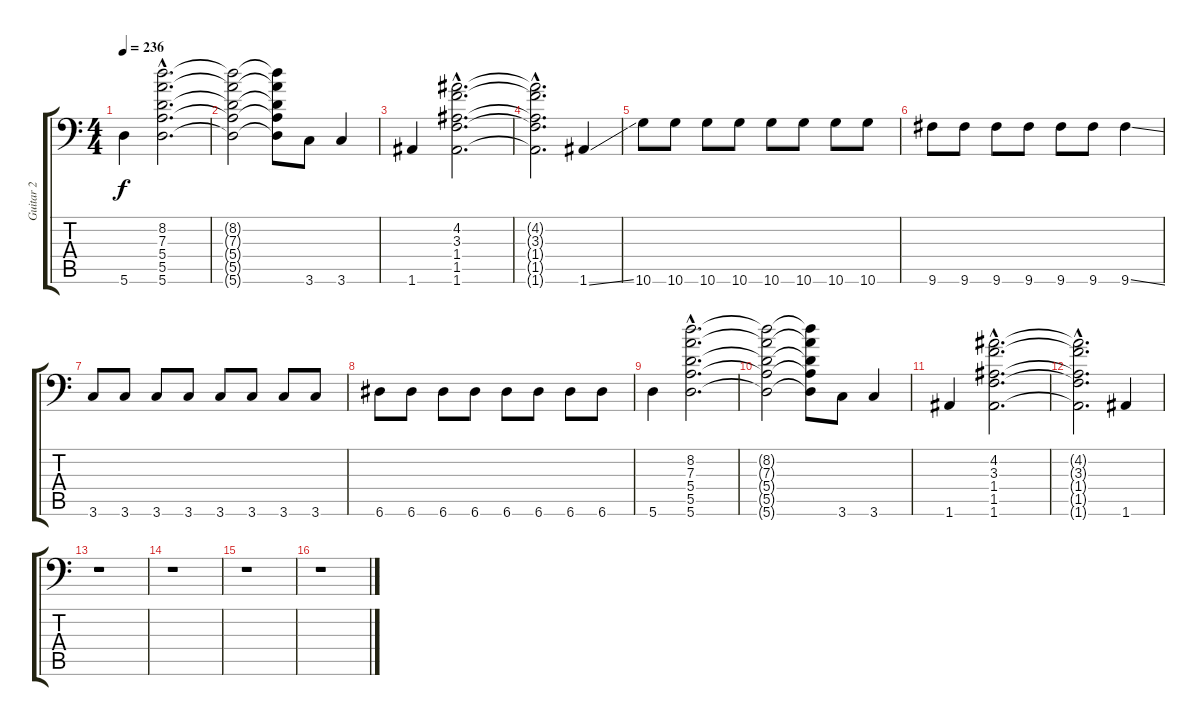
\track ("Guitar 2" "Guitar 2") {instrument distortionguitar}
\staff {score tabs}
\tuning (B3 Gb3 D3 A2 E2 A1) {hide}
\ts (4 4)
\tempo 236
\clef f4
\ks c
5.6.4{dy f} (8.2{hac} 7.3{hac} 5.4{hac} 5.5{hac} 5.6{hac}).2{d} |
(8.2{t} 7.3{t} 5.4{t} 5.5{t} 5.6{t}).2 (8.2{t} 7.3{t} 5.4{t} 5.5{t} 5.6{t}).8 3.6.8 3.6.4 |
1.6.4 (4.2{hac} 3.3{hac} 1.4{hac} 1.5{hac} 1.6{hac}).2{d} |
(4.2{hac t} 3.3{hac t} 1.4{hac t} 1.5{hac t} 1.6{hac t}).2{d} 1.6{ss}.4 |
10.6.8 10.6.8 10.6.8 10.6.8 10.6.8 10.6.8 10.6.8 10.6.8 |
9.6.8 9.6.8 9.6.8 9.6.8 9.6.8 9.6.8 9.6{ss}.4 |
3.6.8 3.6.8 3.6.8 3.6.8 3.6.8 3.6.8 3.6.8 3.6.8 |
6.6.8 6.6.8 6.6.8 6.6.8 6.6.8 6.6.8 6.6.8 6.6.8 |
5.6.4 (8.2{hac} 7.3{hac} 5.4{hac} 5.5{hac} 5.6{hac}).2{d} |
(8.2{t} 7.3{t} 5.4{t} 5.5{t} 5.6{t}).2 (8.2{t} 7.3{t} 5.4{t} 5.5{t} 5.6{t}).8 3.6.8 3.6.4 |
1.6.4 (4.2{hac} 3.3{hac} 1.4{hac} 1.5{hac} 1.6{hac}).2{d} |
(4.2{hac t} 3.3{hac t} 1.4{hac t} 1.5{hac t} 1.6{hac t}).2{d} 1.6.4 |
r.1 |
r.1 |
r.1 |
r.1
